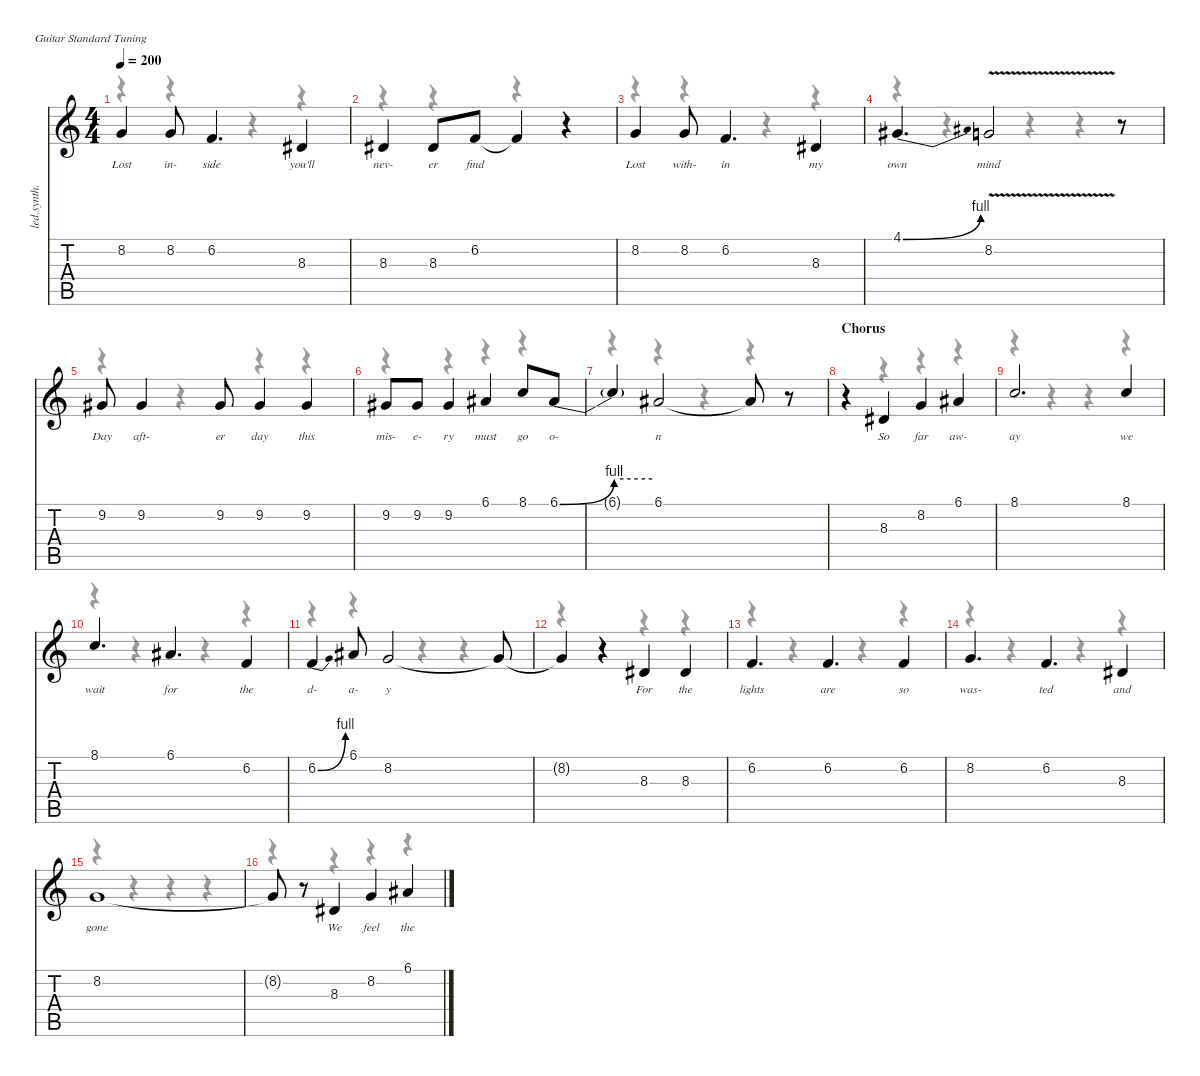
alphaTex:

\defaultSystemsLayout 4
\hideDynamics
\bracketExtendMode nobrackets
\otherSystemsTrackNameOrientation horizontal
\track ("ZP Theart (Vocals)" "led.synth.") {instrument lead2sawtooth}
\staff {score tabs}
\tuning (E4 B3 G3 D3 A2 E2)
\voice
\ts (4 4)
\tempo 200
\clef g2
\ks c
8.2.4{lyrics (0 "Lost") lyrics (1 "") lyrics (2 "") lyrics (3 "") lyrics (4 "") dy f beam Up} 8.2.8{lyrics (0 "in-") lyrics (1 "") lyrics (2 "") lyrics (3 "") lyrics (4 "") beam Up} 6.2.4{d lyrics (0 "side") lyrics (1 "") lyrics (2 "") lyrics (3 "") lyrics (4 "") beam Up} 8.3{acc #}.4{lyrics (0 "you'll") lyrics (1 "") lyrics (2 "") lyrics (3 "") lyrics (4 "") beam Up} |
8.3{acc #}.4{lyrics (0 "nev-") lyrics (1 "") lyrics (2 "") lyrics (3 "") lyrics (4 "") beam Up} 8.3{acc #}.8{lyrics (0 "er") lyrics (1 "") lyrics (2 "") lyrics (3 "") lyrics (4 "") beam Up} 6.2.8{lyrics (0 "find") lyrics (1 "") lyrics (2 "") lyrics (3 "") lyrics (4 "") beam Up} 6.2{t}.4{beam Up} r.4{beam Up} |
8.2.4{lyrics (0 "Lost") lyrics (1 "") lyrics (2 "") lyrics (3 "") lyrics (4 "") beam Up} 8.2.8{lyrics (0 "with-") lyrics (1 "") lyrics (2 "") lyrics (3 "") lyrics (4 "") beam Up} 6.2.4{d lyrics (0 "in") lyrics (1 "") lyrics (2 "") lyrics (3 "") lyrics (4 "") beam Up} 8.3{acc #}.4{lyrics (0 "my") lyrics (1 "") lyrics (2 "") lyrics (3 "") lyrics (4 "") beam Up} |
4.1{be (bend 0 0 15 4) acc #}.4{d lyrics (0 "own") lyrics (1 "") lyrics (2 "") lyrics (3 "") lyrics (4 "") beam Up} 8.2{v}.2{lyrics (0 "mind") lyrics (1 "") lyrics (2 "") lyrics (3 "") lyrics (4 "") beam Up} r.8{beam Up} |
9.2{acc #}.8{lyrics (0 "Day") lyrics (1 "") lyrics (2 "") lyrics (3 "") lyrics (4 "") beam Up} 9.2{acc #}.4{lyrics (0 "aft-") lyrics (1 "") lyrics (2 "") lyrics (3 "") lyrics (4 "") beam Up} 9.2{acc #}.8{lyrics (0 "er") lyrics (1 "") lyrics (2 "") lyrics (3 "") lyrics (4 "") beam Up} 9.2{acc #}.4{lyrics (0 "day") lyrics (1 "") lyrics (2 "") lyrics (3 "") lyrics (4 "") beam Up} 9.2{acc #}.4{lyrics (0 "this") lyrics (1 "") lyrics (2 "") lyrics (3 "") lyrics (4 "") beam Up} |
9.2{acc #}.8{lyrics (0 "mis-") lyrics (1 "") lyrics (2 "") lyrics (3 "") lyrics (4 "") beam Up} 9.2{acc #}.8{lyrics (0 "e-") lyrics (1 "") lyrics (2 "") lyrics (3 "") lyrics (4 "") beam Up} 9.2{acc #}.4{lyrics (0 "ry") lyrics (1 "") lyrics (2 "") lyrics (3 "") lyrics (4 "") beam Up} 6.1{acc #}.4{lyrics (0 "must") lyrics (1 "") lyrics (2 "") lyrics (3 "") lyrics (4 "") beam Up} 8.1.8{lyrics (0 "go") lyrics (1 "") lyrics (2 "") lyrics (3 "") lyrics (4 "") beam Up} 6.1{be (bend 0 0 60 4) acc #}.8{lyrics (0 "o-") lyrics (1 "") lyrics (2 "") lyrics (3 "") lyrics (4 "") beam Up} |
6.1{be (hold 0 4 60 4) t}.4{beam Up} 6.1{acc #}.2{lyrics (0 "n") lyrics (1 "") lyrics (2 "") lyrics (3 "") lyrics (4 "") beam Up} 6.1{t acc #}.8{beam Up} r.8{beam Up} |
\section ("" "Chorus")
r.4{beam Up} 8.3{acc #}.4{lyrics (0 "So") lyrics (1 "") lyrics (2 "") lyrics (3 "") lyrics (4 "") beam Up} 8.2.4{lyrics (0 "far") lyrics (1 "") lyrics (2 "") lyrics (3 "") lyrics (4 "") beam Up} 6.1{acc #}.4{lyrics (0 "aw-") lyrics (1 "") lyrics (2 "") lyrics (3 "") lyrics (4 "") beam Up} |
8.1.2{d lyrics (0 "ay") lyrics (1 "") lyrics (2 "") lyrics (3 "") lyrics (4 "") beam Up} 8.1.4{lyrics (0 "we") lyrics (1 "") lyrics (2 "") lyrics (3 "") lyrics (4 "") beam Up} |
8.1.4{d lyrics (0 "wait") lyrics (1 "") lyrics (2 "") lyrics (3 "") lyrics (4 "") beam Up} 6.1{acc #}.4{d lyrics (0 "for") lyrics (1 "") lyrics (2 "") lyrics (3 "") lyrics (4 "") beam Up} 6.2.4{lyrics (0 "the") lyrics (1 "") lyrics (2 "") lyrics (3 "") lyrics (4 "") beam Up} |
6.2{be (bend 0 0 15 4)}.4{lyrics (0 "d-") lyrics (1 "") lyrics (2 "") lyrics (3 "") lyrics (4 "") beam Up} 6.1{acc #}.8{lyrics (0 "a-") lyrics (1 "") lyrics (2 "") lyrics (3 "") lyrics (4 "") beam Up} 8.2.2{lyrics (0 "y") lyrics (1 "") lyrics (2 "") lyrics (3 "") lyrics (4 "") beam Up} 8.2{t}.8{beam Up} |
8.2{t}.4{beam Up} r.4{beam Up} 8.3{acc #}.4{lyrics (0 "For") lyrics (1 "") lyrics (2 "") lyrics (3 "") lyrics (4 "") beam Up} 8.3{acc #}.4{lyrics (0 "the") lyrics (1 "") lyrics (2 "") lyrics (3 "") lyrics (4 "") beam Up} |
6.2.4{d lyrics (0 "lights") lyrics (1 "") lyrics (2 "") lyrics (3 "") lyrics (4 "") beam Up} 6.2.4{d lyrics (0 "are") lyrics (1 "") lyrics (2 "") lyrics (3 "") lyrics (4 "") beam Up} 6.2.4{lyrics (0 "so") lyrics (1 "") lyrics (2 "") lyrics (3 "") lyrics (4 "") beam Up} |
8.2.4{d lyrics (0 "was-") lyrics (1 "") lyrics (2 "") lyrics (3 "") lyrics (4 "") beam Up} 6.2.4{d lyrics (0 "ted") lyrics (1 "") lyrics (2 "") lyrics (3 "") lyrics (4 "") beam Up} 8.3{acc #}.4{lyrics (0 "and") lyrics (1 "") lyrics (2 "") lyrics (3 "") lyrics (4 "") beam Up} |
8.2.1{lyrics (0 "gone") lyrics (1 "") lyrics (2 "") lyrics (3 "") lyrics (4 "") beam Up} |
8.2{t}.8{beam Up} r.8{beam Up} 8.3{acc #}.4{lyrics (0 "We") lyrics (1 "") lyrics (2 "") lyrics (3 "") lyrics (4 "") beam Up} 8.2.4{lyrics (0 "feel") lyrics (1 "") lyrics (2 "") lyrics (3 "") lyrics (4 "") beam Up} 6.1{acc #}.4{lyrics (0 "the") lyrics (1 "") lyrics (2 "") lyrics (3 "") lyrics (4 "") beam Up}
\voice
\clef g2
\ottava regular
\simile none
\ks c
r.4{dy mf beam Down} r.4{beam Down} r.4{beam Down} r.4{beam Down} |
r.4{beam Down} r.4{beam Down} r.4{beam Down} r.4{beam Down} |
r.4{beam Down} r.4{beam Down} r.4{beam Down} r.4{beam Down} |
r.4{beam Down} r.4{beam Down} r.4{beam Down} r.4{beam Down} |
r.4{beam Down} r.4{beam Down} r.4{beam Down} r.4{beam Down} |
r.4{beam Down} r.4{beam Down} r.4{beam Down} r.4{beam Down} |
r.4{beam Down} r.4{beam Down} r.4{beam Down} r.4{beam Down} |
r.4{beam Down} r.4{beam Down} r.4{beam Down} r.4{beam Down} |
r.4{beam Down} r.4{beam Down} r.4{beam Down} r.4{beam Down} |
r.4{beam Down} r.4{beam Down} r.4{beam Down} r.4{beam Down} |
r.4{beam Down} r.4{beam Down} r.4{beam Down} r.4{beam Down} |
r.4{beam Down} r.4{beam Down} r.4{beam Down} r.4{beam Down} |
r.4{beam Down} r.4{beam Down} r.4{beam Down} r.4{beam Down} |
r.4{beam Down} r.4{beam Down} r.4{beam Down} r.4{beam Down} |
r.4{beam Down} r.4{beam Down} r.4{beam Down} r.4{beam Down} |
r.4{beam Down} r.4{beam Down} r.4{beam Down} r.4{beam Down}
